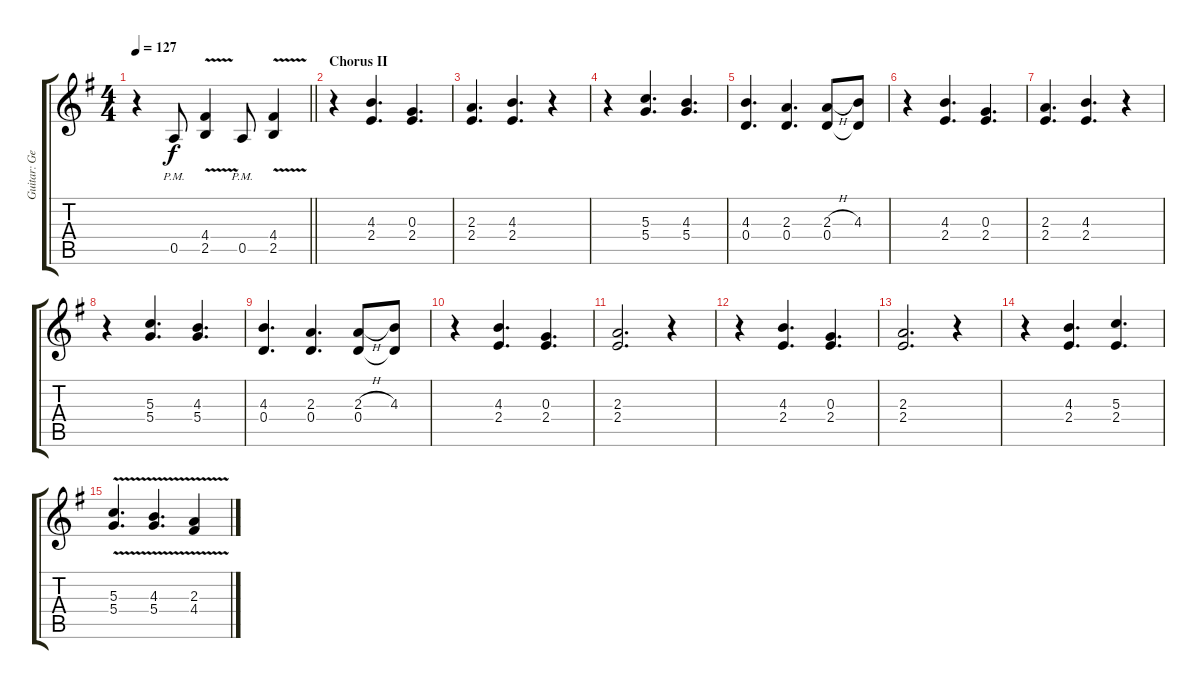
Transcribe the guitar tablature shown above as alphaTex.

\track ("Guitar: George" "Guitar: Ge") {instrument overdrivenguitar}
\staff {score tabs}
\tuning (E4 B3 G3 D3 A2 E2) {hide}
\ts (4 4)
\tempo 127
\clef g2
\barLineRight lightlight
\ks g
r.4{dy f} 0.5{pm}.8 (4.4{v} 2.5{v}).4 0.5{pm}.8 (4.4{v} 2.5{v}).4 |
\section ("" "Chorus II")
r.4 (4.3 2.4).4{d} (0.3 2.4).4{d} |
(2.3 2.4).4{d} (4.3 2.4).4{d} r.4 |
r.4 (5.3 5.4).4{d} (4.3 5.4).4{d} |
(4.3 0.4).4{d} (2.3 0.4).4{d} (2.3{h} 0.4).8 (4.3 0.4{t}).8 |
r.4 (4.3 2.4).4{d} (0.3 2.4).4{d} |
(2.3 2.4).4{d} (4.3 2.4).4{d} r.4 |
r.4 (5.3 5.4).4{d} (4.3 5.4).4{d} |
(4.3 0.4).4{d} (2.3 0.4).4{d} (2.3{h} 0.4).8 (4.3 0.4{t}).8 |
r.4 (4.3 2.4).4{d} (0.3 2.4).4{d} |
(2.3 2.4).2{d} r.4 |
r.4 (4.3 2.4).4{d} (0.3 2.4).4{d} |
(2.3 2.4).2{d} r.4 |
r.4 (4.3 2.4).4{d} (5.3 2.4).4{d} |
(5.3{v} 5.4{v}).4{d} (4.3{v} 5.4{v}).4{d} (2.3{v} 4.4{v}).4
